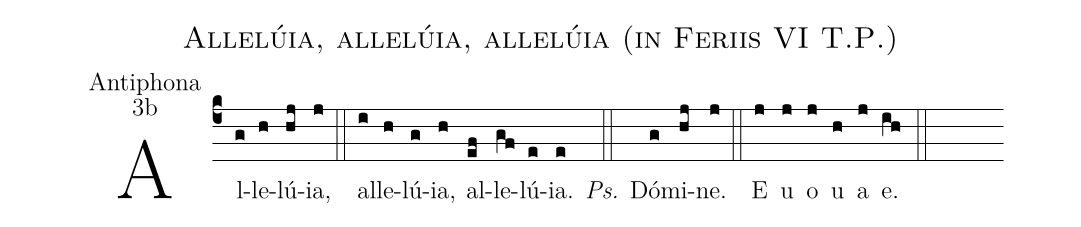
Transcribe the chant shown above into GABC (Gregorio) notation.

name: Allelúia, allelúia, allelúia (in Feriis VI T.P.);
office-part: Antiphona;
mode: 3b;
%%
(c4) Al(g)le(h)lú(hj)ia,(j) (::) al(i)le(h)lú(g)ia,(h) al(ef)le(gf)lú(e)ia.(e) (::)
<i>Ps.</i> D{ó}(g)mi(hj)ne.(j) (::)
<eu> E(j) u(j) o(j) u(h) a(j) e.(ih) </eu>(::)
